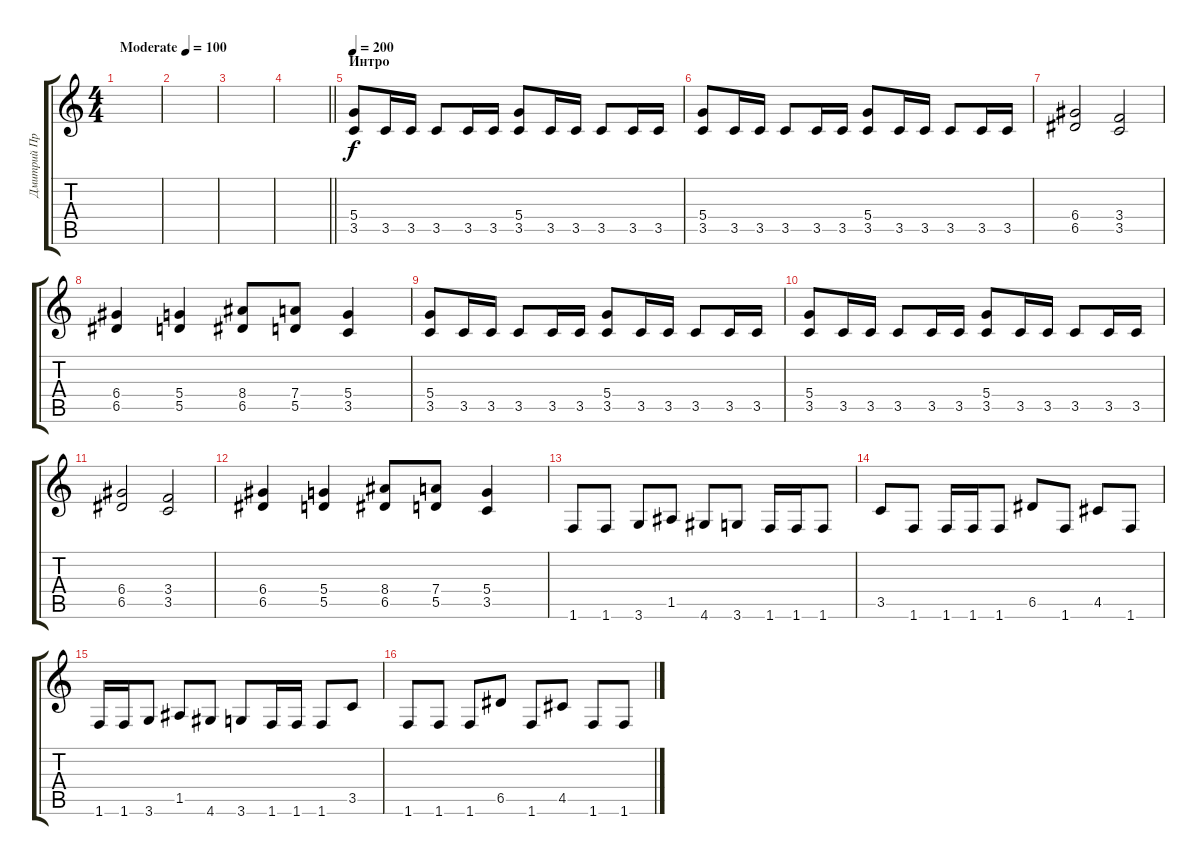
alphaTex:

\track ("Дмитрий Процко" "Дмитрий Пр") {instrument distortionguitar}
\staff {score tabs}
\tuning (E4 B3 G3 D3 A2 E2) {hide}
\ts (4 4)
\tempo (100 "Moderate")
\clef g2
\ks c
|
|
|
\barLineRight lightlight
|
\section ("" "Интро")
\tempo 200
(5.4 3.5).8 3.5.16 3.5.16 3.5.8 3.5.16 3.5.16 (5.4 3.5).8 3.5.16 3.5.16 3.5.8 3.5.16 3.5.16 |
(5.4 3.5).8 3.5.16 3.5.16 3.5.8 3.5.16 3.5.16 (5.4 3.5).8 3.5.16 3.5.16 3.5.8 3.5.16 3.5.16 |
(6.4 6.5).2 (3.4 3.5).2 |
(6.4 6.5).4 (5.4 5.5).4 (8.4 6.5).8 (7.4 5.5).8 (5.4 3.5).4 |
(5.4 3.5).8 3.5.16 3.5.16 3.5.8 3.5.16 3.5.16 (5.4 3.5).8 3.5.16 3.5.16 3.5.8 3.5.16 3.5.16 |
(5.4 3.5).8 3.5.16 3.5.16 3.5.8 3.5.16 3.5.16 (5.4 3.5).8 3.5.16 3.5.16 3.5.8 3.5.16 3.5.16 |
(6.4 6.5).2 (3.4 3.5).2 |
(6.4 6.5).4 (5.4 5.5).4 (8.4 6.5).8 (7.4 5.5).8 (5.4 3.5).4 |
1.6.8 1.6.8 3.6.8 1.5.8 4.6.8 3.6.8 1.6.16 1.6.16 1.6.8 |
3.5.8 1.6.8 1.6.16 1.6.16 1.6.8 6.5.8 1.6.8 4.5.8 1.6.8 |
1.6.16 1.6.16 3.6.8 1.5.8 4.6.8 3.6.8 1.6.16 1.6.16 1.6.8 3.5.8 |
1.6.8 1.6.8 1.6.8 6.5.8 1.6.8 4.5.8 1.6.8 1.6.8
